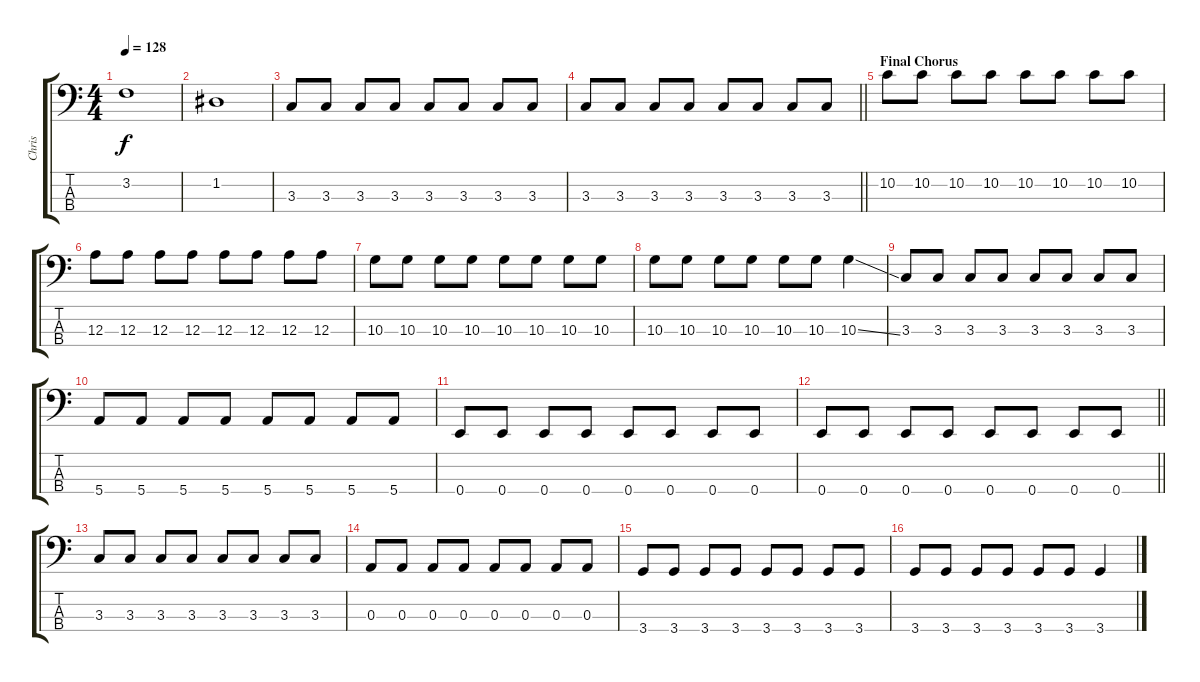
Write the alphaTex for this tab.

\track ("Chris" "Chris") {instrument electricbassfinger}
\staff {score tabs}
\tuning (G2 D2 A1 E1) {hide}
\ts (4 4)
\tempo 128
\clef f4
\ks c
3.2.1{dy f} |
1.2.1 |
3.3.8 3.3.8 3.3.8 3.3.8 3.3.8 3.3.8 3.3.8 3.3.8 |
\barLineRight lightlight
3.3.8 3.3.8 3.3.8 3.3.8 3.3.8 3.3.8 3.3.8 3.3.8 |
\section ("" "Final Chorus")
10.2.8 10.2.8 10.2.8 10.2.8 10.2.8 10.2.8 10.2.8 10.2.8 |
12.3.8 12.3.8 12.3.8 12.3.8 12.3.8 12.3.8 12.3.8 12.3.8 |
10.3.8 10.3.8 10.3.8 10.3.8 10.3.8 10.3.8 10.3.8 10.3.8 |
10.3.8 10.3.8 10.3.8 10.3.8 10.3.8 10.3.8 10.3{ss}.4 |
3.3.8 3.3.8 3.3.8 3.3.8 3.3.8 3.3.8 3.3.8 3.3.8 |
5.4.8 5.4.8 5.4.8 5.4.8 5.4.8 5.4.8 5.4.8 5.4.8 |
0.4.8 0.4.8 0.4.8 0.4.8 0.4.8 0.4.8 0.4.8 0.4.8 |
\barLineRight lightlight
0.4.8 0.4.8 0.4.8 0.4.8 0.4.8 0.4.8 0.4.8 0.4.8 |
3.3.8 3.3.8 3.3.8 3.3.8 3.3.8 3.3.8 3.3.8 3.3.8 |
0.3.8 0.3.8 0.3.8 0.3.8 0.3.8 0.3.8 0.3.8 0.3.8 |
3.4.8 3.4.8 3.4.8 3.4.8 3.4.8 3.4.8 3.4.8 3.4.8 |
3.4.8 3.4.8 3.4.8 3.4.8 3.4.8 3.4.8 3.4{ss}.4
